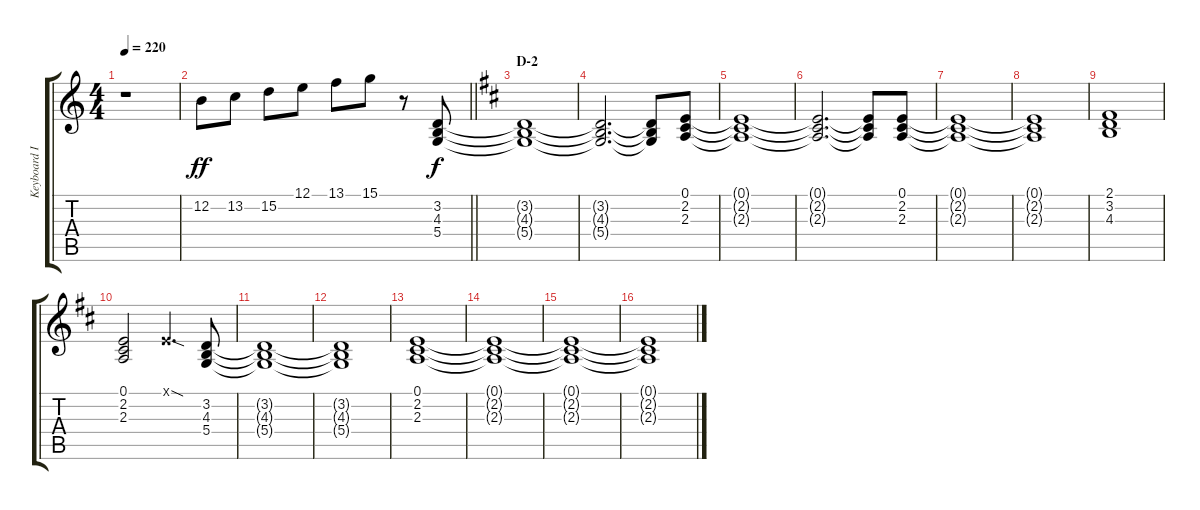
\track ("Keyboard I" "Keyboard I") {instrument drawbarorgan}
\staff {score tabs}
\tuning (E4 B3 G3 D3 A2 E2) {hide}
\ts (4 4)
\tempo 220
\clef g2
\ks c
r.1{dy ff} |
\barLineRight lightlight
12.2.8{instrument brasssection} 13.2.8 15.2.8 12.1.8 13.1.8 15.1.8 r.8 (3.2 4.3 5.4).8{dy f instrument drawbarorgan} |
\section ("" "D-2")
\ks d
(3.2{t} 4.3{t} 5.4{t}).1 |
(3.2{t} 4.3{t} 5.4{t}).2{d} (3.2{t} 4.3{t} 5.4{t}).8 (0.1 2.2 2.3).8 |
(0.1{t} 2.2{t} 2.3{t}).1 |
(0.1{t} 2.2{t} 2.3{t}).2{d} (0.1{t} 2.2{t} 2.3{t}).8 (0.1 2.2 2.3).8 |
(0.1{t} 2.2{t} 2.3{t}).1 |
(0.1{t} 2.2{t} 2.3{t}).1 |
(2.1 3.2 4.3).1 |
(0.1 2.2 2.3).2 0.1{sod x}.4{d} (3.2 4.3 5.4).8 |
(3.2{t} 4.3{t} 5.4{t}).1 |
(3.2{t} 4.3{t} 5.4{t}).1 |
(0.1 2.2 2.3).1 |
(0.1{t} 2.2{t} 2.3{t}).1 |
(0.1{t} 2.2{t} 2.3{t}).1 |
(0.1{t} 2.2{t} 2.3{t}).1
